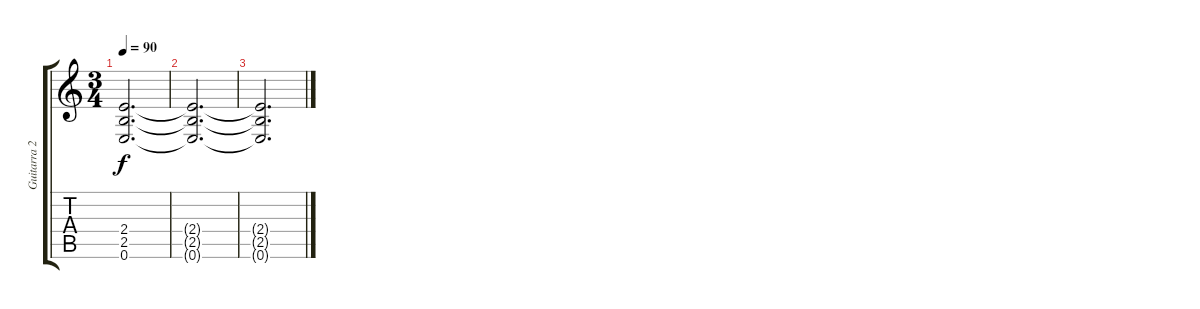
\track ("Guitarra 2" "Guitarra 2") {instrument distortionguitar}
\staff {score tabs}
\tuning (E4 B3 G3 D3 A2 E2) {hide}
\ts (3 4)
\tempo 90
\clef g2
\ks c
(2.4{t} 2.5{t} 0.6{t}).2{d dy f} |
(2.4{t} 2.5{t} 0.6{t}).2{d} |
(2.4{t} 2.5{t} 0.6{t}).2{d}
